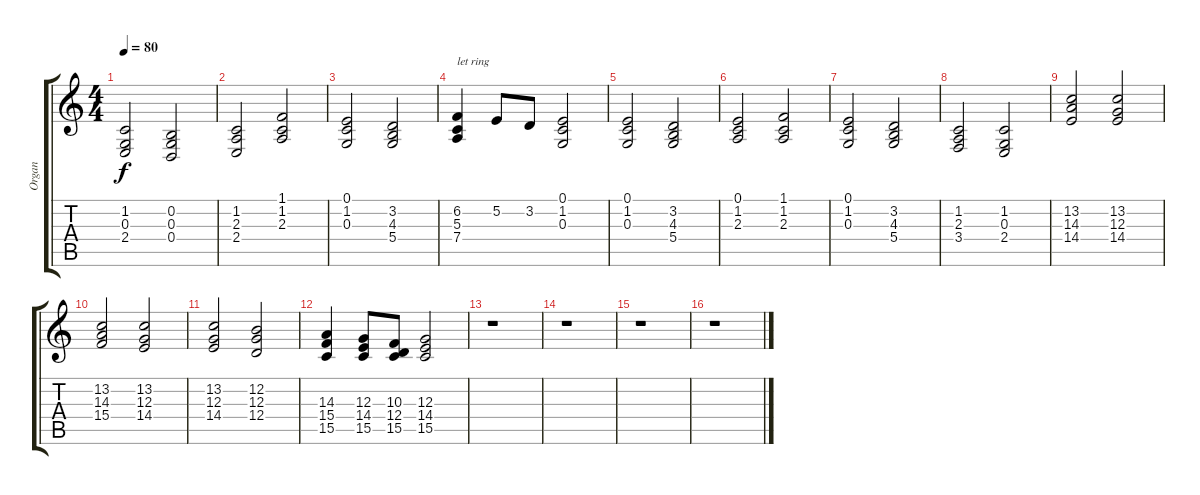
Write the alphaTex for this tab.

\track ("Organ" "Organ") {instrument drawbarorgan}
\staff {score tabs}
\tuning (E4 B3 G3 D3 A2 C2) {hide}
\ts (4 4)
\tempo 80
\clef g2
\ks c
(1.2 0.3 2.4).2{dy f} (0.2 0.3 0.4).2 |
(1.2 2.3 2.4).2 (1.1 1.2 2.3).2 |
(0.1 1.2 0.3).2 (3.2 4.3 5.4).2 |
(6.2 5.3 7.4).4{txt "let ring"} 5.2.8 3.2.8 (0.1 1.2 0.3).2 |
(0.1 1.2 0.3).2 (3.2 4.3 5.4).2 |
(0.1 1.2 2.3).2 (1.1 1.2 2.3).2 |
(0.1 1.2 0.3).2 (3.2 4.3 5.4).2 |
(1.2 2.3 3.4).2 (1.2 0.3 2.4).2 |
(13.2 14.3 14.4).2 (13.2 12.3 14.4).2 |
(13.2 14.3 15.4).2 (13.2 12.3 14.4).2 |
(13.2 12.3 14.4).2 (12.2 12.3 12.4).2 |
(14.3 15.4 15.5).4 (12.3 14.4 15.5).8 (10.3 12.4 15.5).8 (12.3 14.4 15.5).2 |
r.1 |
r.1 |
r.1 |
r.1
